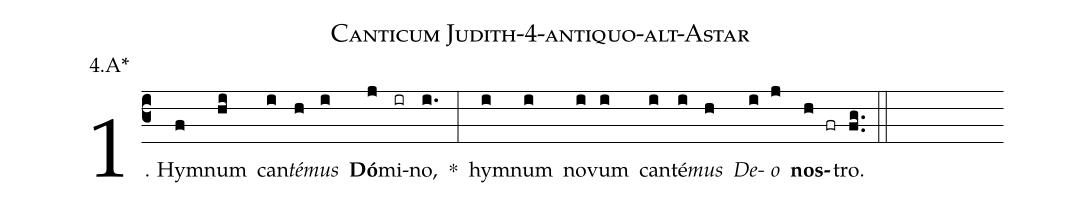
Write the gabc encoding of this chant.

name: Canticum Judith-4-antiquo-alt-Astar;
annotation: 4.A*;
%%
(c3)1. Hym(f)num(hi) can(i)<i>té</i>(h)<i>mus</i>(i) <b>Dó</b>(j)mi(ir)no,(i.) *(:) hym(i)num(i) no(i)vum(i) can(i)té(i)<i>mus</i>(h) <i>De</i>(i)<i>o</i>(j) <b>nos</b>(h fr)tro.(fg..) (::)
